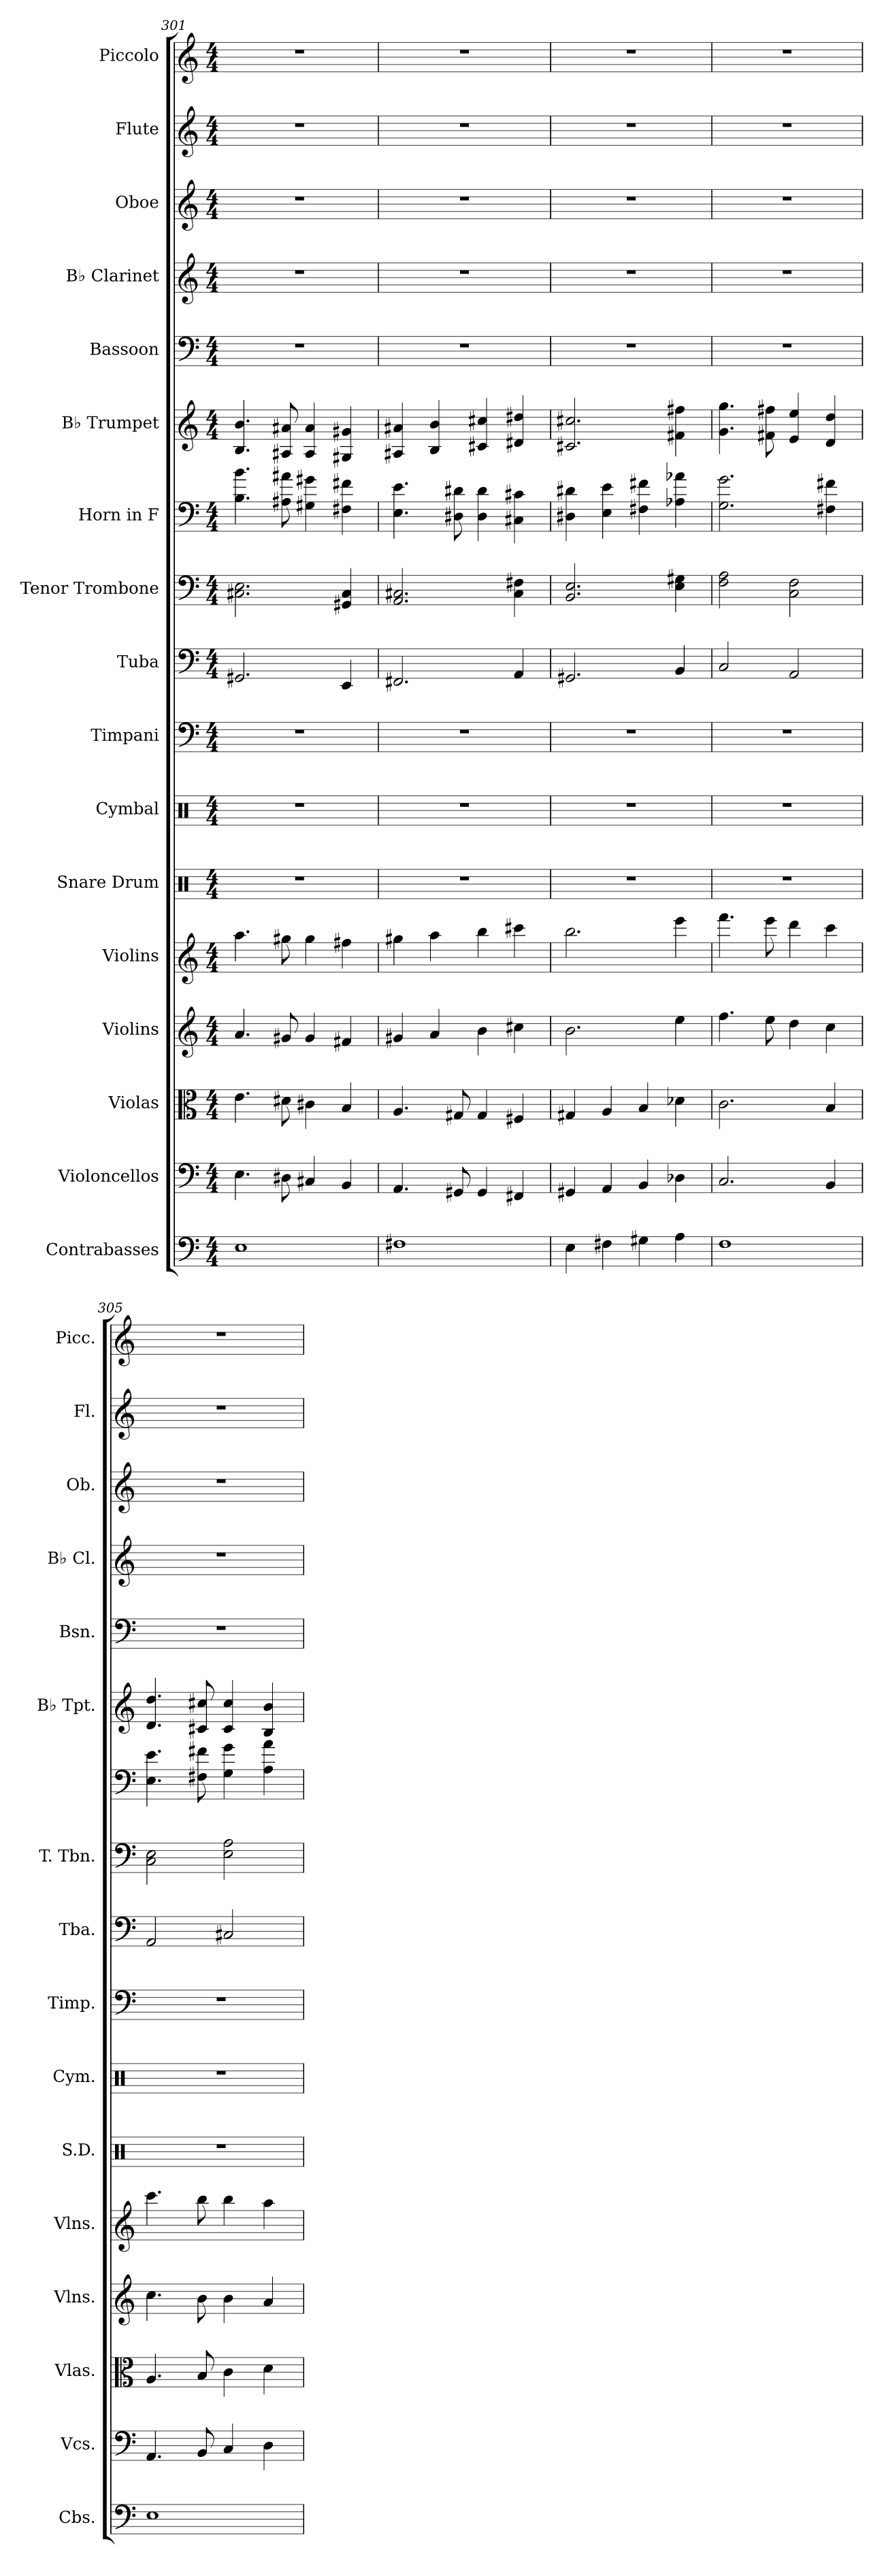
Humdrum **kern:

**kern	**kern	**kern	**kern	**kern	**kern	**kern	**kern	**kern	**kern	**kern	**kern	**kern	**kern	**kern	**kern	**kern
*part17	*part16	*part15	*part14	*part13	*part12	*part11	*part10	*part9	*part8	*part7	*part6	*part5	*part4	*part3	*part2	*part1
*staff17	*staff16	*staff15	*staff14	*staff13	*staff12	*staff11	*staff10	*staff9	*staff8	*staff7	*staff6	*staff5	*staff4	*staff3	*staff2	*staff1
*I"Contrabasses	*I"Violoncellos	*I"Violas	*I"Violins	*I"Violins	*I"Snare Drum	*I"Cymbal	*I"Timpani	*I"Tuba	*I"Tenor Trombone	*I"Horn in F	*I"B♭ Trumpet	*I"Bassoon	*I"B♭ Clarinet	*I"Oboe	*I"Flute	*I"Piccolo
*I'Cbs.	*I'Vcs.	*I'Vlas.	*I'Vlns.	*I'Vlns.	*I'S.D.	*I'Cym.	*I'Timp.	*I'Tba.	*I'T. Tbn.	*	*I'B♭ Tpt.	*I'Bsn.	*I'B♭ Cl.	*I'Ob.	*I'Fl.	*I'Picc.
!!LO:PB:g=z
*clefF4	*clefF4	*clefC3	*clefG2	*clefG2	*clefX	*clefX	*clefF4	*clefF4	*clefF4	*clefF4	*clefG2	*clefF4	*clefG2	*clefG2	*clefG2	*clefG2
*ITrd7c12	*	*	*	*	*	*	*	*	*	*ITrd4c7	*ITrd1c2	*	*ITrd1c2	*	*	*ITrd-7c-12
*k[]	*k[]	*k[]	*k[]	*k[]	*k[]	*k[]	*k[]	*k[]	*k[]	*k[b-]	*k[b-e-]	*k[]	*k[b-e-]	*k[]	*k[]	*k[]
*M4/4	*M4/4	*M4/4	*M4/4	*M4/4	*M4/4	*M4/4	*M4/4	*M4/4	*M4/4	*M4/4	*M4/4	*M4/4	*M4/4	*M4/4	*M4/4	*M4/4
=301	=301	=301	=301	=301	=301	=301	=301	=301	=301	=301	=301	=301	=301	=301	=301	=301
1EE	4.E\	4.e\	4.a/	4.aa\	1r	1r	1r	2.GG#X/	2.C#X\ 2.E\	4.E\ 4.e\	4.A/ 4.a/	1r	1r	1r	1r	1r
.	8D#X\	8d#X\	8g#X/	8gg#X\	.	.	.	.	.	8D#X\ 8d#X\	8G#X/ 8g#X/	.	.	.	.	.
.	4C#X/	4c#X\	4g#/	4gg#\	.	.	.	.	.	4C#X\ 4c#X\	4G#/ 4g#/	.	.	.	.	.
.	4BB/	4B/	4f#X/	4ff#X\	.	.	.	4EE/	4GG#X/ 4C#/	4BBn\ 4Bn\	4F#X/ 4f#X/	.	.	.	.	.
=302	=302	=302	=302	=302	=302	=302	=302	=302	=302	=302	=302	=302	=302	=302	=302	=302
1FF#X	4.AA/	4.A/	4g#X/	4gg#X\	1r	1r	1r	2.FF#X/	2.AA/ 2.C#X/	4.AA\ 4.A\	4G#X/ 4g#X/	1r	1r	1r	1r	1r
.	.	.	4a/	4aa\	.	.	.	.	.	.	4A/ 4a/	.	.	.	.	.
.	8GG#X/	8G#X/	.	.	.	.	.	.	.	8GG#X\ 8G#X\	.	.	.	.	.	.
.	4GG#/	4G#/	4b\	4bb\	.	.	.	.	.	4GG#\ 4G#\	4Bn/ 4bn/	.	.	.	.	.
.	4FF#X/	4F#X/	4cc#X\	4ccc#X\	.	.	.	4AA/	4C#\ 4F#X\	4FF#X\ 4F#X\	4c#X/ 4cc#X/	.	.	.	.	.
=303	=303	=303	=303	=303	=303	=303	=303	=303	=303	=303	=303	=303	=303	=303	=303	=303
4EE\	4GG#X/	4G#X/	2.b\	2.bb\	1r	1r	1r	2.GG#X/	2.BB/ 2.E/	4GG#X\ 4G#X\	2.Bn/ 2.bn/	1r	1r	1r	1r	1r
4FF#X\	4AA/	4A/	.	.	.	.	.	.	.	4AA\ 4A\	.	.	.	.	.	.
4GG#X\	4BB/	4B/	.	.	.	.	.	.	.	4BBn\ 4Bn\	.	.	.	.	.	.
4AA\	4D-X\	4d-X\	4ee\	4eee\	.	.	.	4BB/	4E\ 4G#X\	4D-X\ 4d-X\	4en\ 4een\	.	.	.	.	.
=304	=304	=304	=304	=304	=304	=304	=304	=304	=304	=304	=304	=304	=304	=304	=304	=304
1FF	2.C/	2.c\	4.ff\	4.fff\	1r	1r	1r	2C/	2F\ 2A\	2.C\ 2.c\	4.f\ 4.ff\	1r	1r	1r	1r	1r
.	.	.	8ee\	8eee\	.	.	.	.	.	.	8en\ 8een\	.	.	.	.	.
.	.	.	4dd\	4ddd\	.	.	.	2AA/	2C\ 2F\	.	4d/ 4dd/	.	.	.	.	.
.	4BB/	4B/	4cc\	4ccc\	.	.	.	.	.	4BBn\ 4Bn\	4c/ 4cc/	.	.	.	.	.
=305	=305	=305	=305	=305	=305	=305	=305	=305	=305	=305	=305	=305	=305	=305	=305	=305
1EE	4.AA/	4.A/	4.cc\	4.ccc\	1r	1r	1r	2AA/	2C\ 2E\	4.AA\ 4.A\	4.c/ 4.cc/	1r	1r	1r	1r	1r
.	8BB/	8B/	8b\	8bb\	.	.	.	.	.	8BBn\ 8Bn\	8Bn/ 8bn/	.	.	.	.	.
.	4C/	4c\	4b\	4bb\	.	.	.	2C#X/	2E\ 2A\	4C\ 4c\	4B/ 4b/	.	.	.	.	.
.	4D\	4d\	4a/	4aa\	.	.	.	.	.	4D\ 4d\	4A/ 4a/	.	.	.	.	.
=	=	=	=	=	=	=	=	=	=	=	=	=	=	=	=	=
*-	*-	*-	*-	*-	*-	*-	*-	*-	*-	*-	*-	*-	*-	*-	*-	*-
